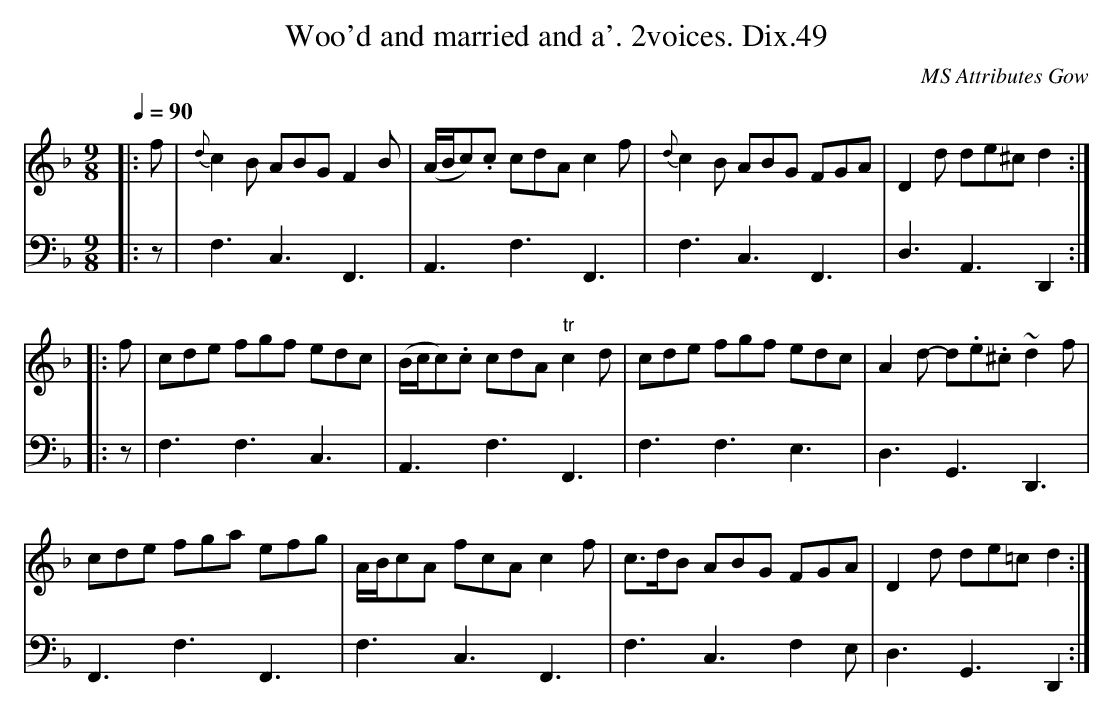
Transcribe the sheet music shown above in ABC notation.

X:1
T:Woo'd and married and a'. 2voices. Dix.49
M:9/8
L:1/8
Q:1/4=90
C:MS Attributes Gow
K:Dm
[V:1]|:f|{d}c2B ABG F2B|(A/B/c).c cdAc2f|{d}c2B ABG FGA|D2d de^cd2:|
[V:2]|:z|F,3C,3F,,3|A,,3F,3F,,3|F,3C,3F,,3|D,3A,,3D,,2:|
[V:1]|:f|cde fgf edc|(B/c/c).c cdA"tr"c2d|cde fgf edc|A2 d- d.e.^c ~d2f|
[V:2]|:z|F,3F,3C,3|A,,3F,3F,,3|F,3F,3E,3|D,3G,,3D,,3|
[V:1]cde fga efg|A/B/cA fcAc2f|c>dB ABG FGA|D2d de=c d2:|
[V:2]F,,3F,3F,,3|F,3 C,3F,,3|F,3C,3F,2E,|D,3G,,3D,,2:|
